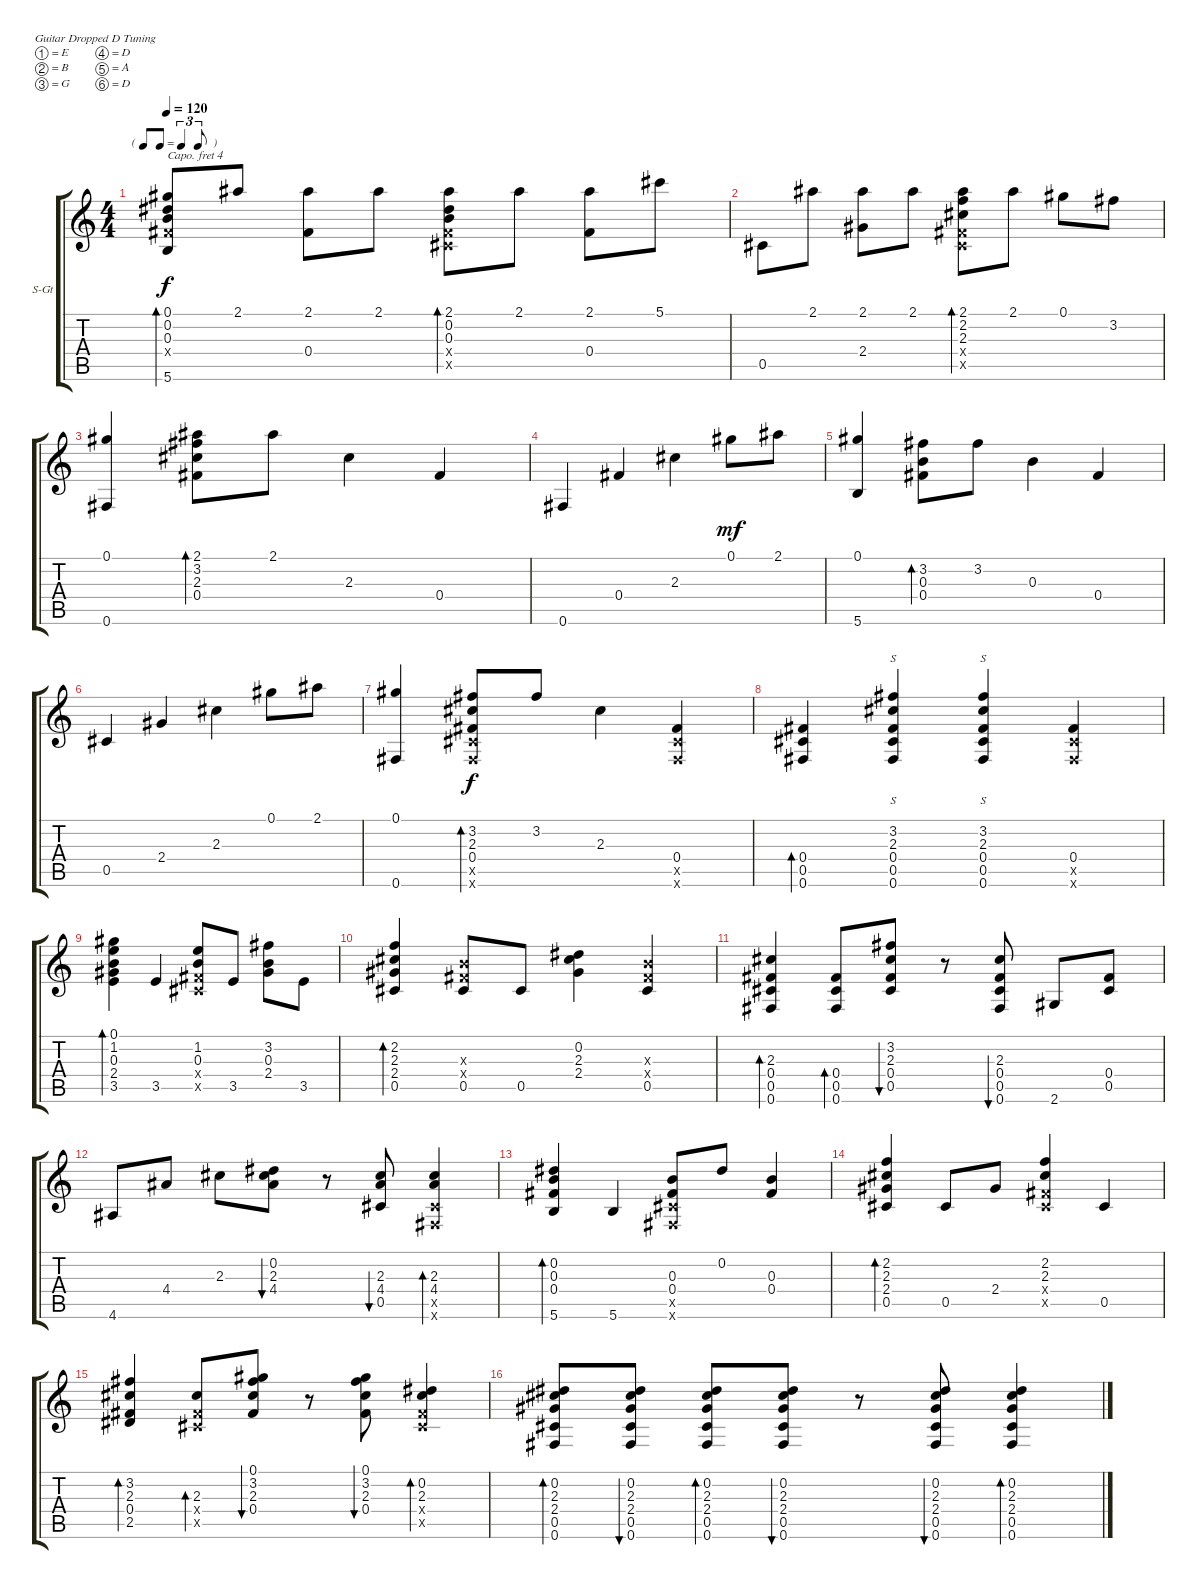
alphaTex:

\defaultSystemsLayout 4
\bracketExtendMode groupsimilarinstruments
\firstSystemTrackNameOrientation horizontal
\otherSystemsTrackNameOrientation horizontal
\track ("Guitar 1" "S-Gt") {instrument acousticguitarsteel}
\staff {score tabs}
\capo 4
\tuning (E4 B3 G3 D3 A2 D2)
\ts (4 4)
\tf triplet8th
\tempo 120
\clef g2
\ks c
(0.1 5.6 0.4{x} 0.3 0.2).8{bd 30 dy f} 2.1.8 (2.1 0.4).8 2.1.8 (2.1 0.3 0.2 0.4{x} 0.5{x}).8{bd 30} 2.1.8 (0.4 2.1).8 5.1.8 |
0.5.8 2.1.8 (2.1 2.4).8 2.1.8 (2.1 2.3 2.2 0.4{x} 0.5{x}).8{bd 30} 2.1.8 0.1.8 3.2.8 |
(0.1 0.6).4 (2.1 0.4 3.2 2.3).8{bd 30} 2.1.8 2.3.4 0.4.4 |
0.6.4 0.4.4 2.3.4 0.1.8{dy mf} 2.1.8 |
(0.1 5.6).4 (3.2 0.3 0.4).8{bd 30} 3.2.8 0.3.4 0.4.4 |
0.5.4 2.4.4 2.3.4 0.1.8 2.1.8 |
(0.1 0.6).4 (3.2 2.3 0.4 0.5{x} 0.6{x}).8{bd 119 dy f} 3.2.8 2.3.4 (0.4 0.5{x} 0.6{x}).4 |
(0.6 0.5 0.4).4{bd 118} (0.6 0.5 0.4 3.2 2.3).4{s} (2.3 3.2 0.4 0.5 0.6).4{s} (0.6{x} 0.5{x} 0.4).4 |
(3.5 2.4 0.3 1.2 0.1).4{bd 240} 3.5.4 (0.5{x} 0.4{x} 0.3 1.2).8 3.5.8 (3.2 0.3 2.4).8 3.5.8 |
(2.3 2.2 2.4 0.5).4{bd 240} (0.3{x} 0.4{x} 0.5).8 0.5.8 (0.2 2.3 2.4).4 (0.4{x} 0.3{x} 0.5).4 |
(0.6 0.5 0.4 2.3).4{bd 240} (0.6 0.5 0.4).8{bd 30} (3.2 2.3 0.4 0.5).8{bu 30} r.8 (2.3 0.4 0.5 0.6).8{bu 30} 2.6.8 (0.4 0.5).8 |
4.6.8 4.4.8 2.3.8 (0.2 2.3 4.4).8{bu 117} r.8 (2.3 4.4 0.5).8{bu 30} (4.4 0.5{x} 0.6{x} 2.3).4{bd 30} |
(5.6 0.4 0.3 0.2).4{bd 240} 5.6.4 (0.6{x} 0.5{x} 0.4 0.3).8 0.2.8 (0.3 0.4).4 |
(0.5 2.4 2.3 2.2).4{bd 240} 0.5.8 2.4.8 (0.5{x} 0.4{x} 2.3 2.2).4 0.5.4 |
(2.5 0.4 2.3 3.2).4{bd 240} (0.5{x} 0.4{x} 2.3).8{bd 30} (0.1 3.2 2.3 0.4).8{bu 30} r.8 (0.1 3.2 2.3 0.4).8{bu 30} (0.2 2.3 0.4{x} 0.5{x}).4{bd 30} |
(0.6 0.5 2.4 2.3 0.2).8{bd 30} (0.2 2.3 2.4 0.5 0.6).8{bu 30} (0.6 0.5 2.4 2.3 0.2).8{bd 30} (0.2 2.3 2.4 0.5 0.6).8{bu 30} r.8 (0.6 0.5 2.4 2.3 0.2).8{bu 30} (0.2 2.3 2.4 0.5 0.6).4{bd 30}
